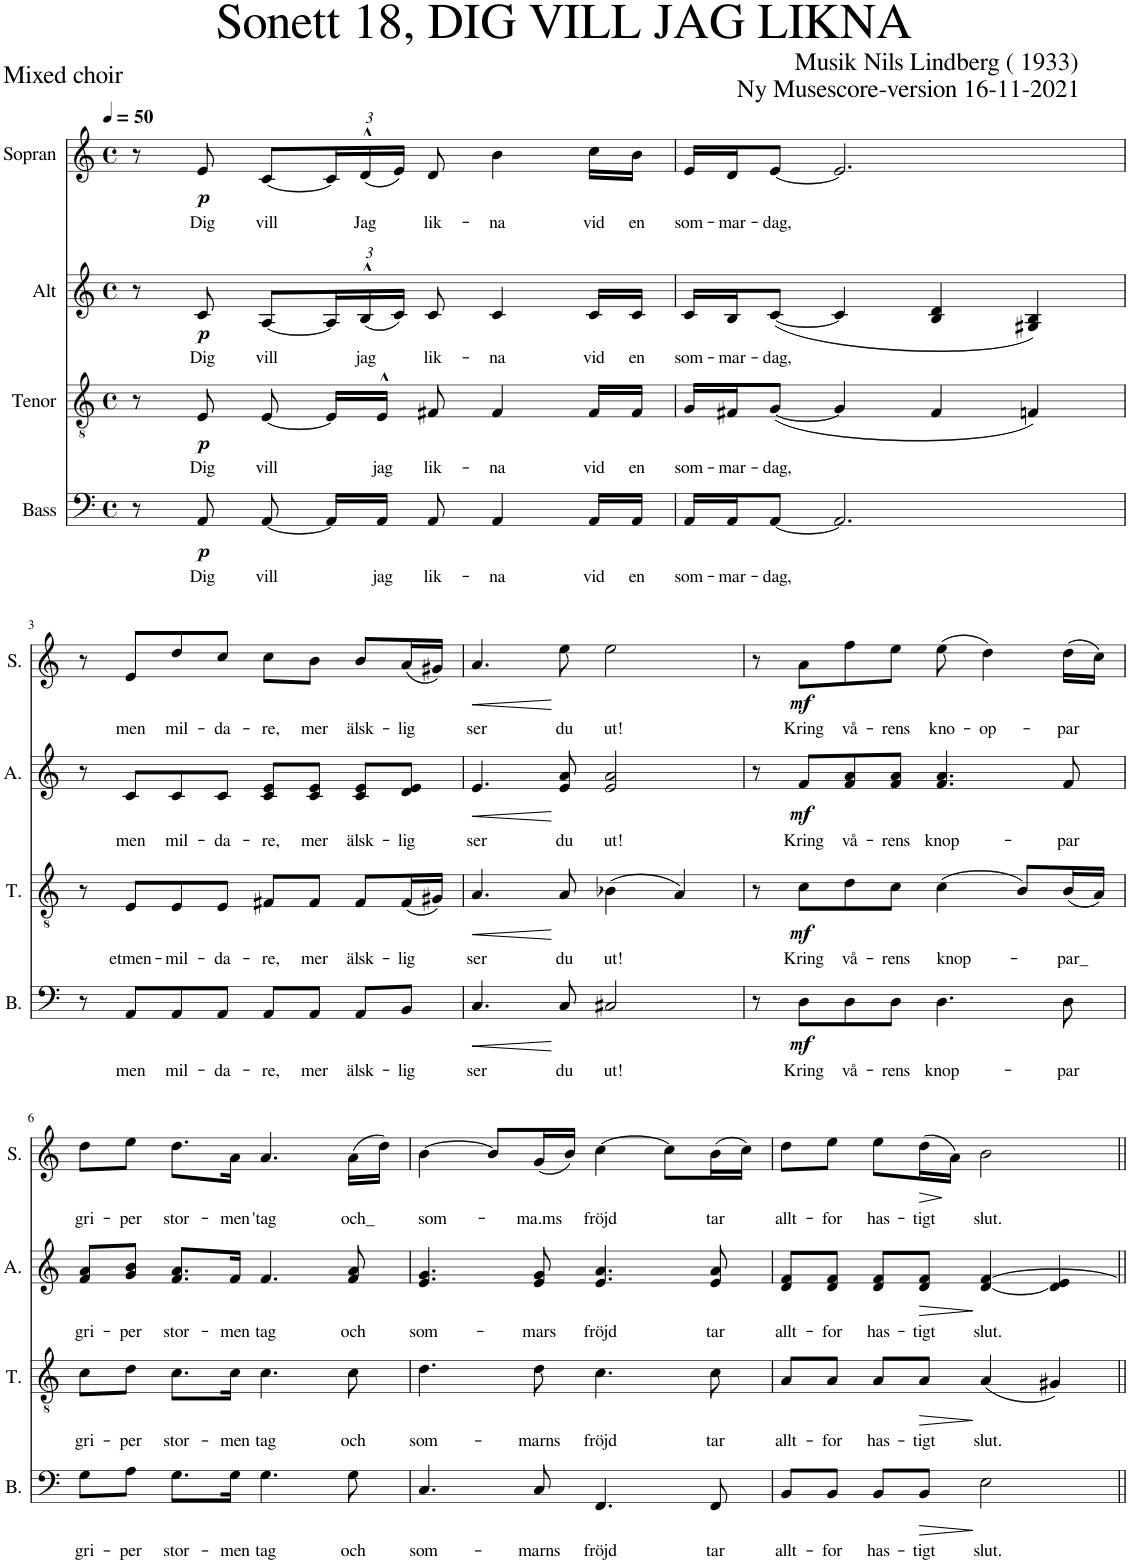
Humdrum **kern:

**kern	**text	**dynam	**kern	**text	**dynam	**kern	**text	**dynam	**kern	**text	**dynam
*part4	*part4	*part4	*part3	*part3	*part3	*part2	*part2	*part2	*part1	*part1	*part1
*staff4	*staff4	*staff4	*staff3	*staff3	*staff3	*staff2	*staff2	*staff2	*staff1	*staff1	*staff1
*I"Bass	*	*	*I"Tenor	*	*	*I"Alt	*	*	*I"Sopran	*	*
*I'B.	*	*	*I'T.	*	*	*I'A.	*	*	*I'S.	*	*
*clefF4	*	*	*clefGv2	*	*	*clefG2	*	*	*clefG2	*	*
*	*	*	*Trd8c14	*	*	*	*	*	*	*	*
*k[]	*	*	*k[]	*	*	*k[]	*	*	*k[]	*	*
*M4/4	*	*	*M4/4	*	*	*M4/4	*	*	*M4/4	*	*
*met(c)	*	*	*met(c)	*	*	*met(c)	*	*	*met(c)	*	*
*MM50	*	*	*MM50	*	*	*MM50	*	*	*MM50	*	*
=1	=1	=1	=1	=1	=1	=1	=1	=1	=1	=1	=1
8r	.	.	8r	.	.	8r	.	.	8r	.	.
!	!LO:LY:b	!LO:DY:b	!	!LO:LY:b	!LO:DY:b	!	!LO:LY:b	!LO:DY:b	!	!LO:LY:b	!LO:DY:b
8AA/	Dig	p	8E/	Dig	p	8c/	Dig	p	8e/	Dig	p
!	!LO:LY:b	!	!	!LO:LY:b	!	!	!LO:LY:b	!	!	!LO:LY:b	!
[8AA/	vill	.	[8E/	vill	.	[8A/L	vill	.	[8c/L	vill	.
*	*	*	*	*	*	*Xbrackettup	*	*	*Xbrackettup	*	*
16AA/LL]	.	.	16E/LL]	.	.	24A/L]	.	.	24c/L]	.	.
!	!	!	!	!	!	!	!LO:LY:b	!	!	!LO:LY:b	!
.	.	.	.	.	.	(24B^^/	jag	.	(24d^^/	Jag	.
!	!LO:LY:b	!	!	!LO:LY:b	!	!	!	!	!	!	!
16AA/JJ	jag	.	16E^^/JJ	jag	.	.	.	.	.	.	.
.	.	.	.	.	.	24c/JJ)	.	.	24e/JJ)	.	.
!	!LO:LY:b	!	!	!LO:LY:b	!	!	!LO:LY:b	!	!	!LO:LY:b	!
8AA/	lik-	.	8F#X/	lik-	.	8c/	lik-	.	8d/	lik-	.
!	!LO:LY:b	!	!	!LO:LY:b	!	!	!LO:LY:b	!	!	!LO:LY:b	!
4AA/	-na	.	4F#/	-na	.	4c/	-na	.	4b\	-na	.
!	!LO:LY:b	!	!	!LO:LY:b	!	!	!LO:LY:b	!	!	!LO:LY:b	!
16AA/LL	vid	.	16F#/LL	vid	.	16c/LL	vid	.	16cc\LL	vid	.
!	!LO:LY:b	!	!	!LO:LY:b	!	!	!LO:LY:b	!	!	!LO:LY:b	!
16AA/JJ	en	.	16F#/JJ	en	.	16c/JJ	en	.	16b\JJ	en	.
=2	=2	=2	=2	=2	=2	=2	=2	=2	=2	=2	=2
!	!LO:LY:b	!	!	!LO:LY:b	!	!	!LO:LY:b	!	!	!LO:LY:b	!
16AA/LL	som-	.	16G/LL	som-	.	16c/LL	som-	.	16e/LL	som-	.
!	!LO:LY:b	!	!	!LO:LY:b	!	!	!LO:LY:b	!	!	!LO:LY:b	!
16AA/J	-mar-	.	16F#X/J	-mar-	.	16B/J	-mar-	.	16d/J	-mar-	.
!	!LO:LY:b	!	!	!LO:LY:b	!	!	!LO:LY:b	!	!	!LO:LY:b	!
[8AA/J	-dag,	.	([8G/J	-dag,	.	([8c/J	-dag,	.	[8e/J	-dag,	.
2.AA/]	.	.	4G/]	.	.	4c/]	.	.	2.e/]	.	.
.	.	.	4F#/	.	.	4B/ 4d/	.	.	.	.	.
.	.	.	4Fn/)	.	.	4G#X/ 4B/)	.	.	.	.	.
!!LO:LB:g=z
=3	=3	=3	=3	=3	=3	=3	=3	=3	=3	=3	=3
8r	.	.	8r	.	.	8r	.	.	8r	.	.
!	!LO:LY:b	!	!	!LO:LY:b	!	!	!LO:LY:b	!	!	!LO:LY:b	!
8AA/L	men	.	8E/L	etmen-	.	8c/L	men	.	8e/L	men	.
!	!LO:LY:b	!	!	!LO:LY:b	!	!	!LO:LY:b	!	!	!LO:LY:b	!
8AA/	mil-	.	8E/	-mil-	.	8c/	mil-	.	8dd/	mil-	.
!	!LO:LY:b	!	!	!LO:LY:b	!	!	!LO:LY:b	!	!	!LO:LY:b	!
8AA/J	-da-	.	8E/J	-da-	.	8c/J	-da-	.	8cc/J	-da-	.
!	!LO:LY:b	!	!	!LO:LY:b	!	!	!LO:LY:b	!	!	!LO:LY:b	!
8AA/L	-re,	.	8F#X/L	-re,	.	8c/ 8e/L	-re,	.	8cc\L	-re,	.
!	!LO:LY:b	!	!	!LO:LY:b	!	!	!LO:LY:b	!	!	!LO:LY:b	!
8AA/J	mer	.	8F#/J	mer	.	8c/ 8e/J	mer	.	8b\J	mer	.
!	!LO:LY:b	!	!	!LO:LY:b	!	!	!LO:LY:b	!	!	!LO:LY:b	!
8AA/L	älsk-	.	8F#/L	älsk-	.	8c/ 8e/L	älsk-	.	8b/L	älsk-	.
!	!LO:LY:b	!	!	!LO:LY:b	!	!	!LO:LY:b	!	!	!LO:LY:b	!
8BB/J	-lig	.	(16F#/L	-lig	.	8d/ 8e/J	-lig	.	(16a/L	-lig	.
.	.	.	16G#X/JJ)	.	.	.	.	.	16g#X/JJ)	.	.
=4	=4	=4	=4	=4	=4	=4	=4	=4	=4	=4	=4
!	!LO:LY:b	!LO:HP:b	!	!LO:LY:b	!LO:HP:b	!	!LO:LY:b	!LO:HP:b	!	!LO:LY:b	!LO:HP:b
4.C/	ser	<	4.A/	ser	<	4.e/	ser	<	4.a/	ser	<
!	!LO:LY:b	!	!	!LO:LY:b	!	!	!LO:LY:b	!	!	!LO:LY:b	!
8C/	du	[	8A/	du	[	8e/ 8a/	du	[	8ee\	du	[
!	!LO:LY:b	!	!	!LO:LY:b	!	!	!LO:LY:b	!	!	!LO:LY:b	!
2C#X/	ut!	.	(4B-X\	ut!	.	2e/ 2a/	ut!	.	2ee\	ut!	.
.	.	.	4A/)	.	.	.	.	.	.	.	.
=5	=5	=5	=5	=5	=5	=5	=5	=5	=5	=5	=5
8r	.	.	8r	.	.	8r	.	.	8r	.	.
!	!LO:LY:b	!LO:DY:b	!	!LO:LY:b	!LO:DY:b	!	!LO:LY:b	!LO:DY:b	!	!LO:LY:b	!LO:DY:b
8D\L	Kring	mf	8c\L	Kring	mf	8f/L	Kring	mf	8a\L	Kring	mf
!	!LO:LY:b	!	!	!LO:LY:b	!	!	!LO:LY:b	!	!	!LO:LY:b	!
8D\	vå-	.	8d\	vå-	.	8f/ 8a/	vå-	.	8ff\	vå-	.
!	!LO:LY:b	!	!	!LO:LY:b	!	!	!LO:LY:b	!	!	!LO:LY:b	!
8D\J	-rens	.	8c\J	-rens	.	8f/ 8a/J	-rens	.	8ee\J	-rens	.
!	!LO:LY:b	!	!	!LO:LY:b	!	!	!LO:LY:b	!	!	!LO:LY:b	!
4.D\	knop-	.	(4c\	knop-	.	4.f/ 4.a/	knop-	.	(8ee\	kno-	.
!	!	!	!	!	!	!	!	!	!	!LO:LY:b	!
.	.	.	.	.	.	.	.	.	4dd\)	-op-	.
.	.	.	8B/L)	.	.	.	.	.	.	.	.
!	!LO:LY:b	!	!	!LO:LY:b	!	!	!LO:LY:b	!	!	!LO:LY:b	!
8D\	-par	.	(16B/L	-par_	.	8f/	-par	.	(16dd\LL	-par	.
.	.	.	16A/JJ)	.	.	.	.	.	16cc\JJ)	.	.
!!LO:LB:g=z
=6	=6	=6	=6	=6	=6	=6	=6	=6	=6	=6	=6
!	!LO:LY:b	!	!	!LO:LY:b	!	!	!LO:LY:b	!	!	!LO:LY:b	!
8G\L	gri-	.	8c\L	gri-	.	8f/ 8a/L	gri-	.	8dd\L	gri-	.
!	!LO:LY:b	!	!	!LO:LY:b	!	!	!LO:LY:b	!	!	!LO:LY:b	!
8A\J	-per	.	8d\J	-per	.	8g/ 8b/J	-per	.	8ee\J	-per	.
!	!LO:LY:b	!	!	!LO:LY:b	!	!	!LO:LY:b	!	!	!LO:LY:b	!
8.G\L	stor-	.	8.c\L	stor-	.	8.f/ 8.a/L	stor-	.	8.dd\L	stor-	.
!	!LO:LY:b	!	!	!LO:LY:b	!	!	!LO:LY:b	!	!	!LO:LY:b	!
16G\Jk	-men	.	16c\Jk	-men	.	16f/Jk	-men	.	16a\Jk	-men	.
!	!LO:LY:b	!	!	!LO:LY:b	!	!	!LO:LY:b	!	!	!LO:LY:b	!
4.G\	tag	.	4.c\	tag	.	4.f/	tag	.	4.a/	'tag	.
!	!LO:LY:b	!	!	!LO:LY:b	!	!	!LO:LY:b	!	!	!LO:LY:b	!
8G\	och	.	8c\	och	.	8f/ 8a/	och	.	(16a\LL	och_	.
.	.	.	.	.	.	.	.	.	16dd\JJ)	.	.
=7	=7	=7	=7	=7	=7	=7	=7	=7	=7	=7	=7
!	!LO:LY:b	!	!	!LO:LY:b	!	!	!LO:LY:b	!	!	!LO:LY:b	!
4.C/	som-	.	4.d\	som-	.	4.e/ 4.g/	som-	.	[4b\	som-	.
.	.	.	.	.	.	.	.	.	8b/L]	.	.
!	!LO:LY:b	!	!	!LO:LY:b	!	!	!LO:LY:b	!	!	!LO:LY:b	!
8C/	-marns	.	8d\	-marns	.	8e/ 8g/	-mars	.	(16g/L	-ma.ms	.
.	.	.	.	.	.	.	.	.	16b/JJ)	.	.
!	!LO:LY:b	!	!	!LO:LY:b	!	!	!LO:LY:b	!	!	!LO:LY:b	!
4.FF/	fröjd	.	4.c\	fröjd	.	4.e/ 4.a/	fröjd	.	[4cc\	fröjd	.
.	.	.	.	.	.	.	.	.	8cc\L]	.	.
!	!LO:LY:b	!	!	!LO:LY:b	!	!	!LO:LY:b	!	!	!LO:LY:b	!
8FF/	tar	.	8c\	tar	.	8e/ 8a/	tar	.	(16b\L	tar	.
.	.	.	.	.	.	.	.	.	16cc\JJ)	.	.
=8	=8	=8	=8	=8	=8	=8	=8	=8	=8	=8	=8
!	!LO:LY:b	!	!	!LO:LY:b	!	!	!LO:LY:b	!	!	!LO:LY:b	!
8BB/L	allt-	.	8A/L	allt-	.	8d/ 8f/L	allt-	.	8dd\L	allt-	.
!	!LO:LY:b	!	!	!LO:LY:b	!	!	!LO:LY:b	!	!	!LO:LY:b	!
8BB/J	-for	.	8A/J	-for	.	8d/ 8f/J	-for	.	8ee\J	-for	.
!	!LO:LY:b	!	!	!LO:LY:b	!	!	!LO:LY:b	!	!	!LO:LY:b	!
8BB/L	has-	.	8A/L	has-	.	8d/ 8f/L	has-	.	8ee\L	has-	.
!	!LO:LY:b	!LO:HP:b	!	!LO:LY:b	!LO:HP:b	!	!LO:LY:b	!LO:HP:b	!	!LO:LY:b	!LO:HP:b
8BB/J	-tigt	>	8A/J	-tigt	>	8d/ 8f/J	-tigt	>	(16dd\L	-tigt	>
.	.	.	.	.	.	.	.	.	16a\JJ)	.	]
!	!LO:LY:b	!	!	!LO:LY:b	!	!	!LO:LY:b	!	!	!LO:LY:b	!
2E\	slut.	]	(4A/	slut.	]	[4d/ [4f/	slut.	]	2b\	slut.	.
.	.	.	4G#X/)	.	.	4d/] 4e/	.	.	.	.	.
=||	=||	=||	=||	=||	=||	=||	=||	=||	=||	=||	=||
*-	*-	*-	*-	*-	*-	*-	*-	*-	*-	*-	*-
